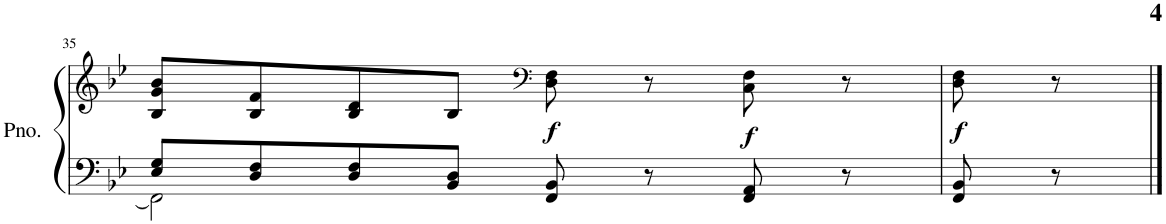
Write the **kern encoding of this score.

**kern	**kern	**dynam
*part1	*part1	*part1
*staff2	*staff1	*staff1/2
*I"Piano	*	*
*I'Pno.	*	*
!!LO:PB:g=z
*clefF4	*clefG2	*
*k[b-e-]	*k[b-e-]	*
*M4/4	*M4/4	*
*met(c)	*met(c)	*
=35	=35	=35
*^	*	*
8E-/ 8G/L	2FF\]	8B-/ 8g/ 8b-/L	.
8D/ 8F/	.	8B-/ 8f/	.
8D/ 8F/	.	8B-/ 8d/	.
8BB-/ 8D/J	.	8B-/J	.
*	*	*clefF4	*
!	!	!	!LO:DY:b
8FF/ 8BB-/	2ryy	8D\ 8F\	f
8r	.	8r	.
!	!	!	!LO:DY:b
8FF/ 8AA/	.	8C\ 8F\	f
8r	.	8r	.
*v	*v	*	*
=36	=36	=36
!	!	!LO:DY:b
8FF/ 8BB-/	8D\ 8F\	f
8r	8r	.
==	==	==
*-	*-	*-
